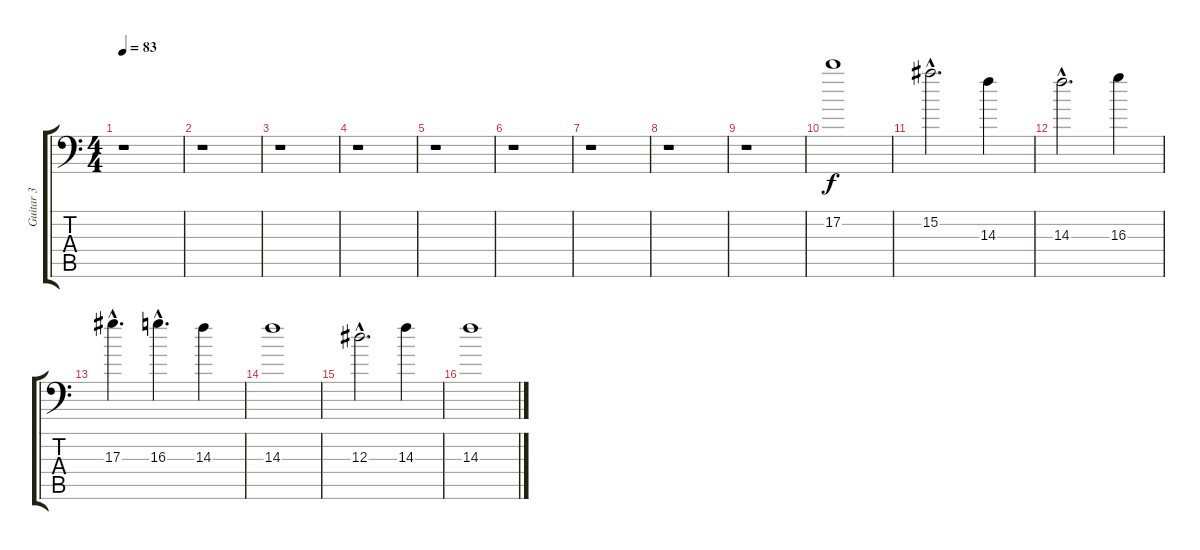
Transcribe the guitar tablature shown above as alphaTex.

\track ("Guitar 3" "Guitar 3") {instrument distortionguitar}
\staff {score tabs}
\tuning (C4 G3 Eb3 Bb2 F2 Bb1) {hide}
\ts (4 4)
\tempo 83
\clef f4
\ks c
r.1{dy f} |
r.1 |
r.1 |
r.1 |
r.1 |
r.1 |
r.1 |
r.1 |
r.1 |
17.2.1 |
15.2{hac}.2{d} 14.3.4 |
14.3{hac}.2{d} 16.3.4 |
17.3{hac}.4{d} 16.3{hac}.4{d} 14.3.4 |
14.3.1 |
12.3{hac}.2{d} 14.3.4 |
14.3.1
